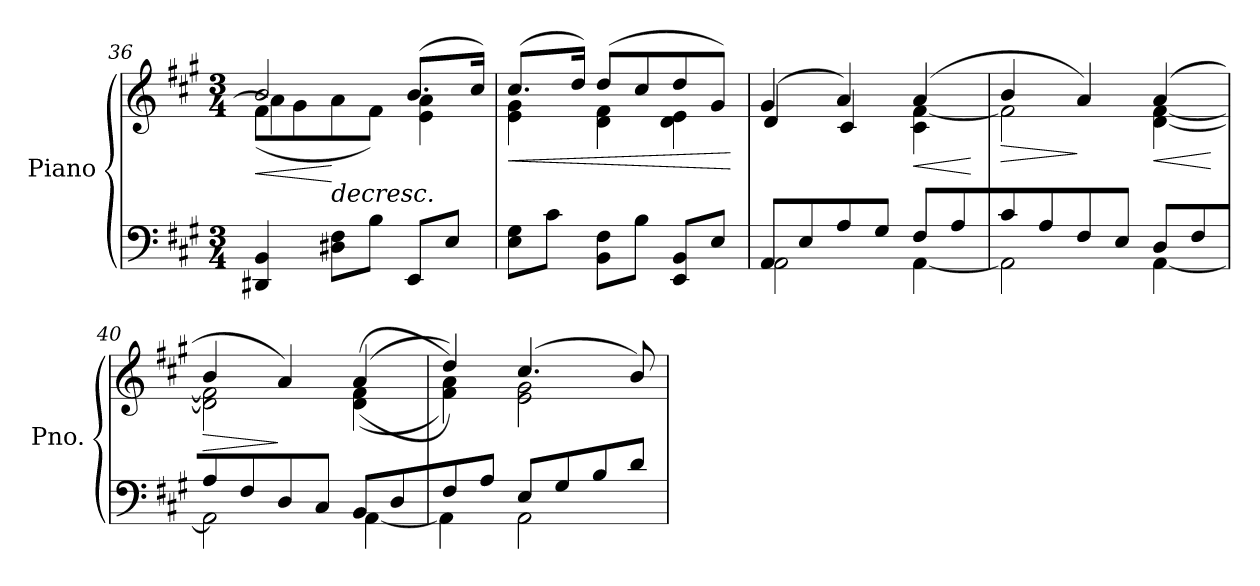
**kern	**kern	**dynam
*part1	*part1	*part1
*staff2	*staff1	*staff1/2
*I"Piano	*	*
*I'Pno.	*	*
*clefF4	*clefG2	*
*k[f#c#g#]	*k[f#c#g#]	*
*M3/4	*M3/4	*
=36	=36	=36
!	!	!LO:HP:b
*	*^	*
*	*	*^	*
4DD#X/ 4BB/	2b/	(8f#\L	4a\]	<
.	.	8g#\	.	.
!	!	!	!	!LO:HP:n=1:b
8D#X\ 8F#\L	.	8a\	2ryy	[ >
8B\J	.	8f#\J)	.	.
8EE/L	(8.b/L	4e\ 4a\	.	.
8E/J	.	.	.	.
.	16cc#/Jk)	.	.	.
*	*v	*v	*v	*
=37	=37	=37
!	!	!LO:HP:b
*	*^	*
8E\ 8G#\L	(8.cc#/L	4e\ 4g#\	<
8c#\J	.	.	.
.	16dd/Jk)	.	.
8BB\ 8F#\L	(8dd/L	4d\ 4f#\	.
8B\J	8cc#/	.	.
8EE/ 8BB/L	8dd/	4d\ 4e\	.
8E/J	8g#/J)	.	.
*	*v	*v	*
.	.	[
!!LO:LB:g=z
=38	=38	=38
*^	*^	*
8AA/L	2AA\	(4g#/	4d/	.
8E/	.	.	.	.
8A/	.	4a/)	4c#/	.
8G#/J	.	.	.	.
!	!	!	!	!LO:HP:b
8F#/L	[4AA\	(4a/	4c#\ [4f#\	<
8A/	.	.	.	.
*v	*v	*	*	*
*	*v	*v	*
.	.	] [
=39	=39	=39
*^	*	*
!	!	!LO:TX:a:i:t=un poco animato	!
!	!	!	!LO:HP:b
*	*	*^	*
8c#/	2AA\]	4b/	2f#\]	>
8A/	.	.	.	.
8F#/	.	4a/)	.	]
8E/J	.	.	.	.
!	!	!	!	!LO:HP:b
8D/L	[4AA\	(4a/	[4d\ [4f#\	<
8F#/	.	.	.	.
*v	*v	*	*	*
*	*v	*v	*
.	.	[
=40	=40	=40
*^	*	*
!	!	!	!LO:HP:b
*	*	*^	*
8A/	2AA\]	4b/	2d\] 2f#\]	>
8F#/	.	.	.	.
8D/	.	4a/)	.	]
8C#/J	.	.	.	.
8BB/L	[4AA\	((4a/	((4d\ 4f#\	.
8D/	.	.	.	.
=41	=41	=41	=41	=41
8F#/	4AA\]	4dd/))	4f#\ 4a\))	.
8A/J	.	.	.	.
8E/L	2AA\	(4.cc#/	2e\ 2g#\	.
8G#/	.	.	.	.
8B/	.	.	.	.
8d/J	.	8b/)	.	.
*v	*v	*	*	*
*	*v	*v	*
=	=	=
*-	*-	*-
